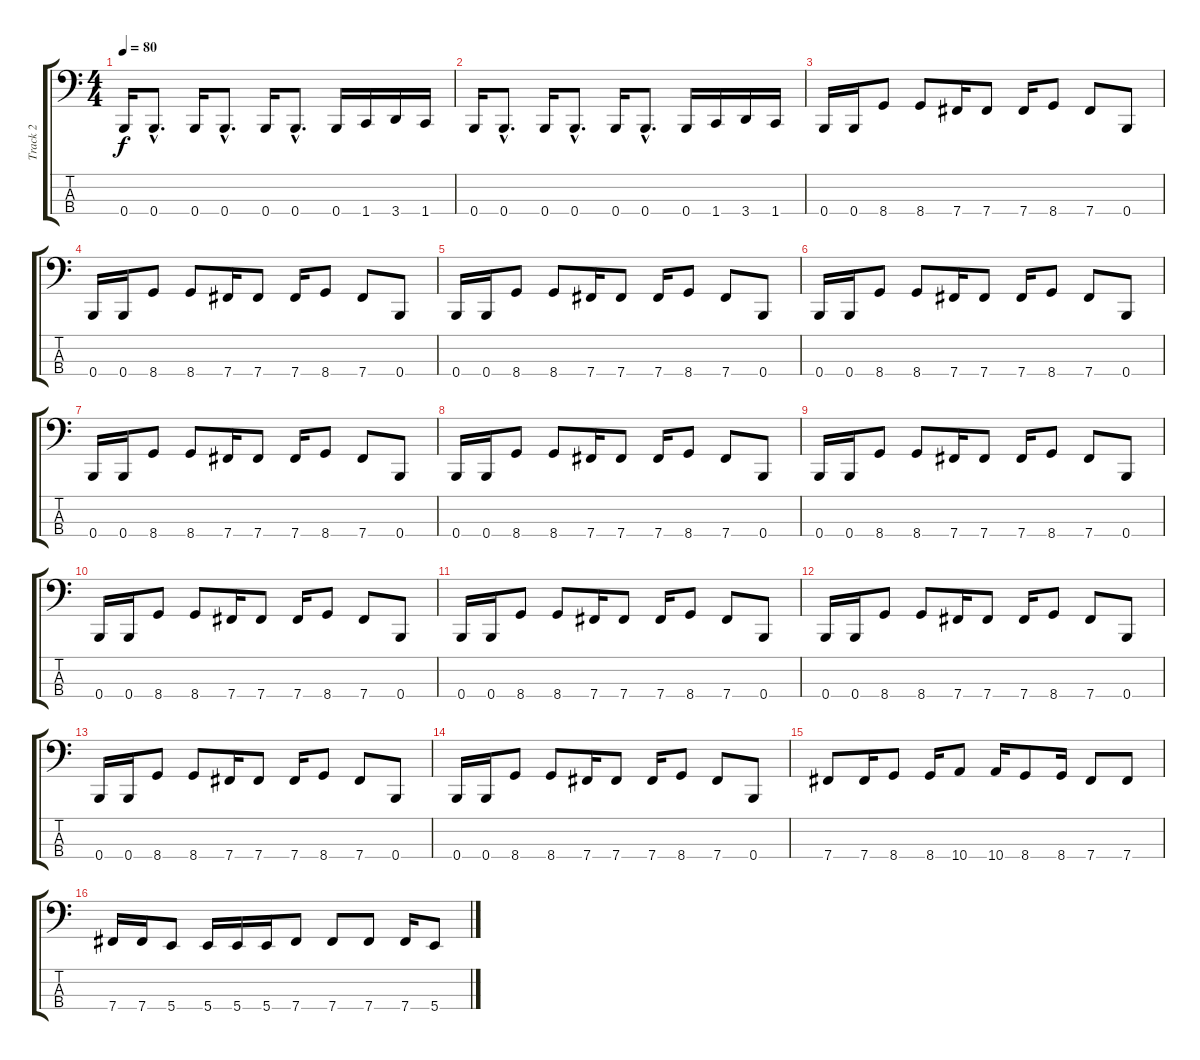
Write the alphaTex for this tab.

\track ("Track 2" "Track 2") {instrument electricbasspick}
\staff {score tabs}
\tuning (D2 A1 E1 B0) {hide}
\ts (4 4)
\tempo 80
\clef f4
\ks c
0.4.16{dy f} 0.4{hac}.8{d} 0.4.16 0.4{hac}.8{d} 0.4.16 0.4{hac}.8{d} 0.4.16 1.4.16 3.4.16 1.4.16 |
0.4.16 0.4{hac}.8{d} 0.4.16 0.4{hac}.8{d} 0.4.16 0.4{hac}.8{d} 0.4.16 1.4.16 3.4.16 1.4.16 |
0.4.16 0.4.16 8.4.8 8.4.8 7.4.16 7.4.8 7.4.16 8.4.8 7.4.8 0.4.8 |
0.4.16 0.4.16 8.4.8 8.4.8 7.4.16 7.4.8 7.4.16 8.4.8 7.4.8 0.4.8 |
0.4.16 0.4.16 8.4.8 8.4.8 7.4.16 7.4.8 7.4.16 8.4.8 7.4.8 0.4.8 |
0.4.16 0.4.16 8.4.8 8.4.8 7.4.16 7.4.8 7.4.16 8.4.8 7.4.8 0.4.8 |
0.4.16 0.4.16 8.4.8 8.4.8 7.4.16 7.4.8 7.4.16 8.4.8 7.4.8 0.4.8 |
0.4.16 0.4.16 8.4.8 8.4.8 7.4.16 7.4.8 7.4.16 8.4.8 7.4.8 0.4.8 |
0.4.16 0.4.16 8.4.8 8.4.8 7.4.16 7.4.8 7.4.16 8.4.8 7.4.8 0.4.8 |
0.4.16 0.4.16 8.4.8 8.4.8 7.4.16 7.4.8 7.4.16 8.4.8 7.4.8 0.4.8 |
0.4.16 0.4.16 8.4.8 8.4.8 7.4.16 7.4.8 7.4.16 8.4.8 7.4.8 0.4.8 |
0.4.16 0.4.16 8.4.8 8.4.8 7.4.16 7.4.8 7.4.16 8.4.8 7.4.8 0.4.8 |
0.4.16 0.4.16 8.4.8 8.4.8 7.4.16 7.4.8 7.4.16 8.4.8 7.4.8 0.4.8 |
0.4.16 0.4.16 8.4.8 8.4.8 7.4.16 7.4.8 7.4.16 8.4.8 7.4.8 0.4.8 |
7.4.8 7.4.16 8.4.8 8.4.16 10.4.8 10.4.16 8.4.8 8.4.16 7.4.8 7.4.8 |
7.4.16 7.4.16 5.4.8 5.4.16 5.4.16 5.4.16 7.4.8 7.4.8 7.4.8 7.4.16 5.4.8
